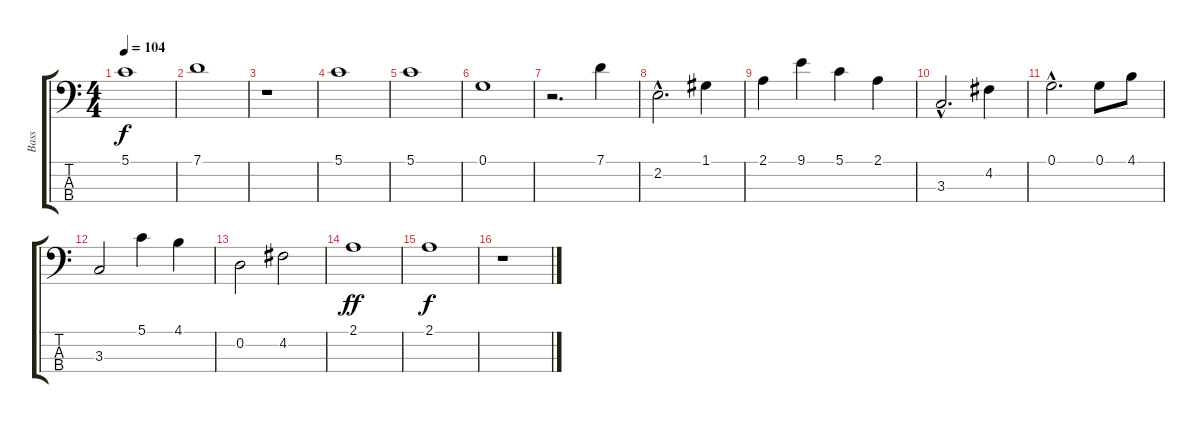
\track ("Bass" "Bass") {instrument acousticbass}
\staff {score tabs}
\tuning (G2 D2 A1 E1) {hide}
\ts (4 4)
\tempo 104
\clef f4
\ks c
5.1.1{dy f} |
7.1.1 |
r.1 |
5.1.1 |
5.1.1 |
0.1.1 |
r.2{d} 7.1.4 |
2.2{hac}.2{d} 1.1.4 |
2.1.4 9.1.4 5.1.4 2.1.4 |
3.3{hac}.2{d} 4.2.4 |
0.1{hac}.2{d} 0.1.8 4.1.8 |
3.3.2 5.1.4 4.1.4 |
0.2.2 4.2.2 |
2.1.1{dy ff} |
2.1.1{dy f} |
r.1
